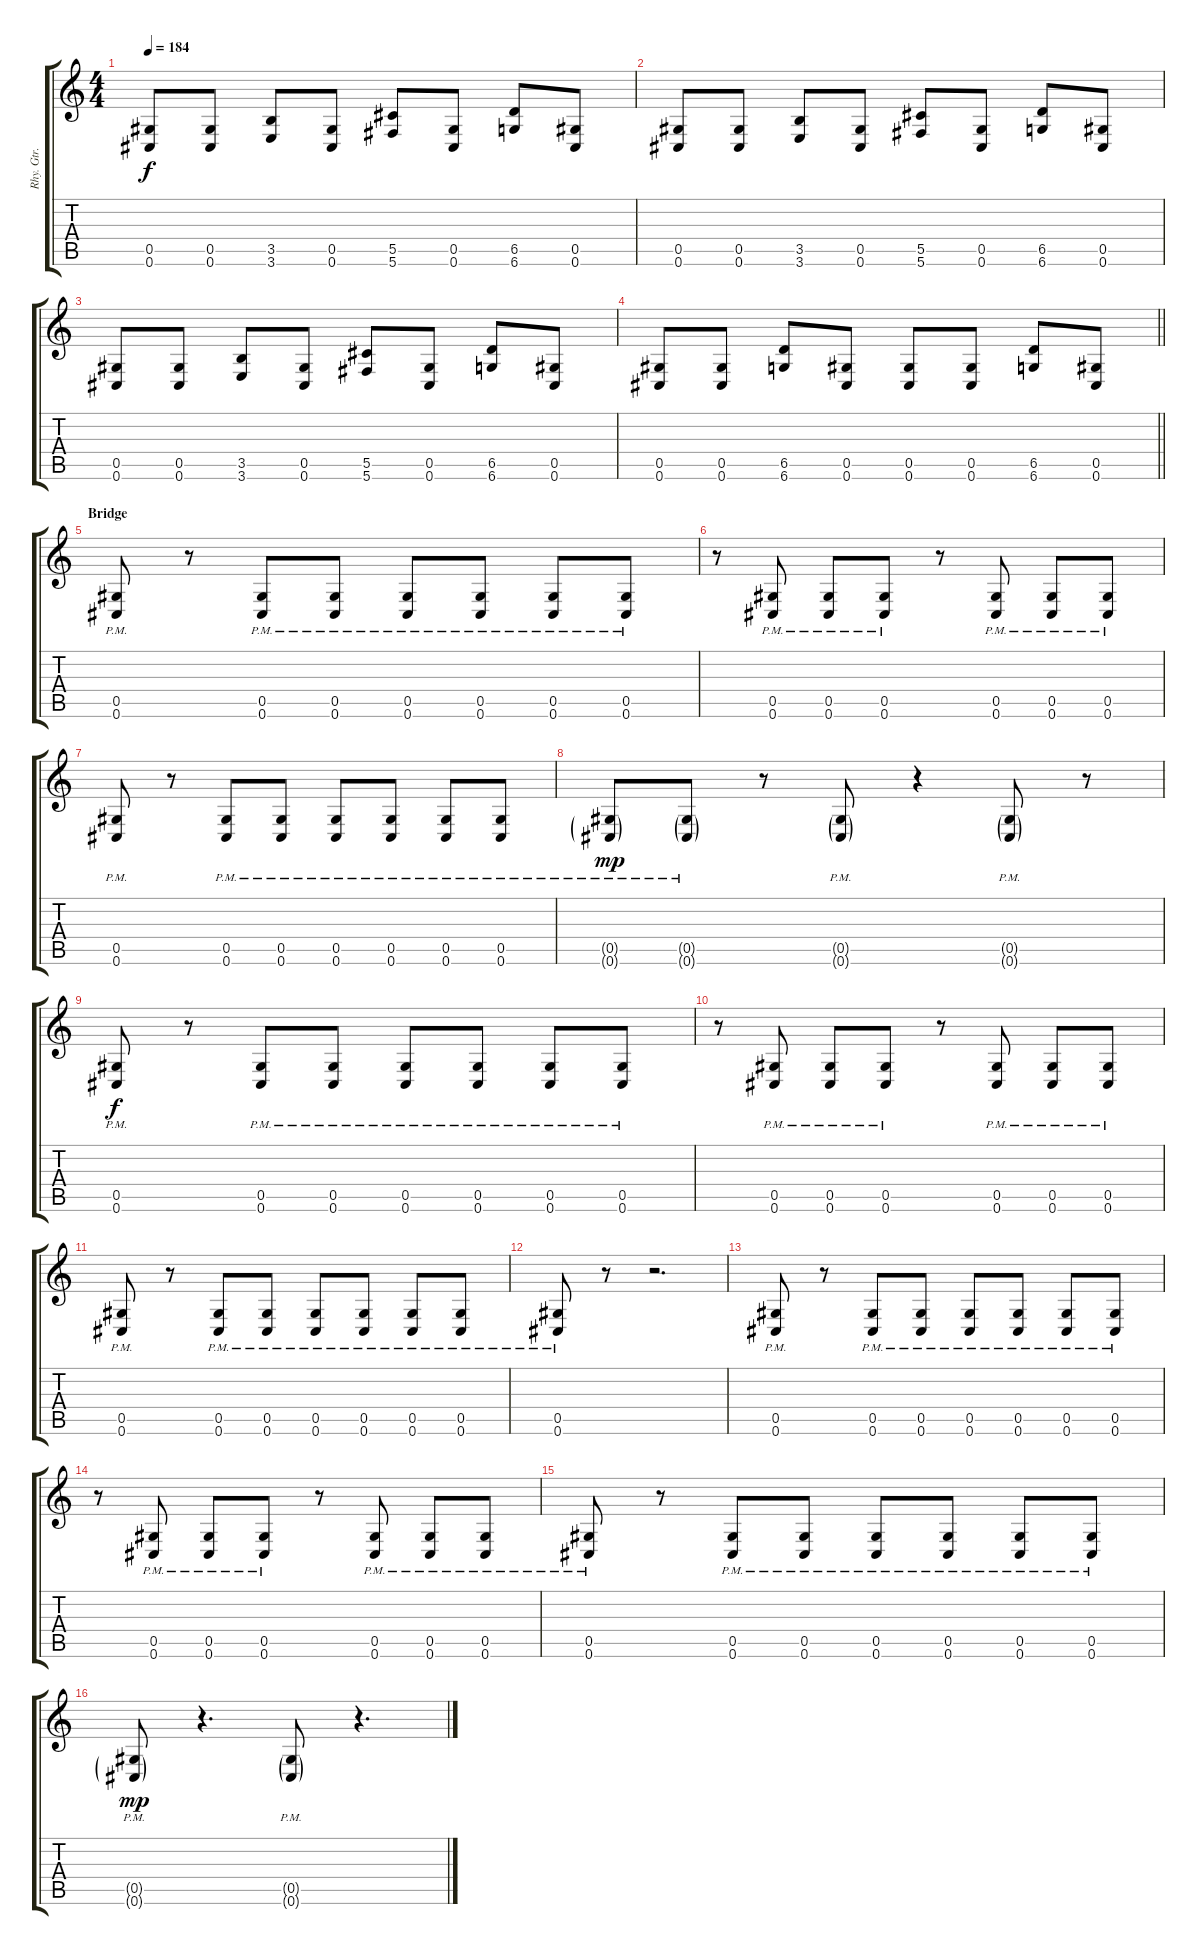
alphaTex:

\track ("Rhy. Gtr. 1" "Rhy. Gtr. ") {instrument distortionguitar}
\staff {score tabs}
\tuning (Eb4 Bb3 Gb3 Db3 Ab2 Db2) {hide}
\ts (4 4)
\tempo 184
\clef g2
\ks c
(0.5 0.6).8{dy f} (0.5 0.6).8 (3.5 3.6).8 (0.5 0.6).8 (5.5 5.6).8 (0.5 0.6).8 (6.5 6.6).8 (0.5 0.6).8 |
(0.5 0.6).8 (0.5 0.6).8 (3.5 3.6).8 (0.5 0.6).8 (5.5 5.6).8 (0.5 0.6).8 (6.5 6.6).8 (0.5 0.6).8 |
(0.5 0.6).8 (0.5 0.6).8 (3.5 3.6).8 (0.5 0.6).8 (5.5 5.6).8 (0.5 0.6).8 (6.5 6.6).8 (0.5 0.6).8 |
\barLineRight lightlight
(0.5 0.6).8 (0.5 0.6).8 (6.5 6.6).8 (0.5 0.6).8 (0.5 0.6).8 (0.5 0.6).8 (6.5 6.6).8 (0.5 0.6).8 |
\section ("" "Bridge")
(0.5{pm} 0.6{pm}).8 r.8 (0.5{pm} 0.6{pm}).8 (0.5{pm} 0.6{pm}).8 (0.5{pm} 0.6{pm}).8 (0.5{pm} 0.6{pm}).8 (0.5{pm} 0.6{pm}).8 (0.5{pm} 0.6{pm}).8 |
r.8 (0.5{pm} 0.6{pm}).8 (0.5{pm} 0.6{pm}).8 (0.5{pm} 0.6{pm}).8 r.8 (0.5{pm} 0.6{pm}).8 (0.5{pm} 0.6{pm}).8 (0.5{pm} 0.6{pm}).8 |
(0.5{pm} 0.6{pm}).8 r.8 (0.5{pm} 0.6{pm}).8 (0.5{pm} 0.6{pm}).8 (0.5{pm} 0.6{pm}).8 (0.5{pm} 0.6{pm}).8 (0.5{pm} 0.6{pm}).8 (0.5{pm} 0.6{pm}).8 |
(0.5{g pm} 0.6{g pm}).8{dy mp} (0.5{g pm} 0.6{g pm}).8 r.8 (0.5{g pm} 0.6{g pm}).8 r.4 (0.5{g pm} 0.6{g pm}).8 r.8 |
(0.5{pm} 0.6{pm}).8{dy f} r.8 (0.5{pm} 0.6{pm}).8 (0.5{pm} 0.6{pm}).8 (0.5{pm} 0.6{pm}).8 (0.5{pm} 0.6{pm}).8 (0.5{pm} 0.6{pm}).8 (0.5{pm} 0.6{pm}).8 |
r.8 (0.5{pm} 0.6{pm}).8 (0.5{pm} 0.6{pm}).8 (0.5{pm} 0.6{pm}).8 r.8 (0.5{pm} 0.6{pm}).8 (0.5{pm} 0.6{pm}).8 (0.5{pm} 0.6{pm}).8 |
(0.5{pm} 0.6{pm}).8 r.8 (0.5{pm} 0.6{pm}).8 (0.5{pm} 0.6{pm}).8 (0.5{pm} 0.6{pm}).8 (0.5{pm} 0.6{pm}).8 (0.5{pm} 0.6{pm}).8 (0.5{pm} 0.6{pm}).8 |
(0.5{pm} 0.6{pm}).8 r.8 r.2{d} |
(0.5{pm} 0.6{pm}).8 r.8 (0.5{pm} 0.6{pm}).8 (0.5{pm} 0.6{pm}).8 (0.5{pm} 0.6{pm}).8 (0.5{pm} 0.6{pm}).8 (0.5{pm} 0.6{pm}).8 (0.5{pm} 0.6{pm}).8 |
r.8 (0.5{pm} 0.6{pm}).8 (0.5{pm} 0.6{pm}).8 (0.5{pm} 0.6{pm}).8 r.8 (0.5{pm} 0.6{pm}).8 (0.5{pm} 0.6{pm}).8 (0.5{pm} 0.6{pm}).8 |
(0.5{pm} 0.6{pm}).8 r.8 (0.5{pm} 0.6{pm}).8 (0.5{pm} 0.6{pm}).8 (0.5{pm} 0.6{pm}).8 (0.5{pm} 0.6{pm}).8 (0.5{pm} 0.6{pm}).8 (0.5{pm} 0.6{pm}).8 |
(0.5{g pm} 0.6{g pm}).8{dy mp} r.4{d} (0.5{g pm} 0.6{g pm}).8 r.4{d}
